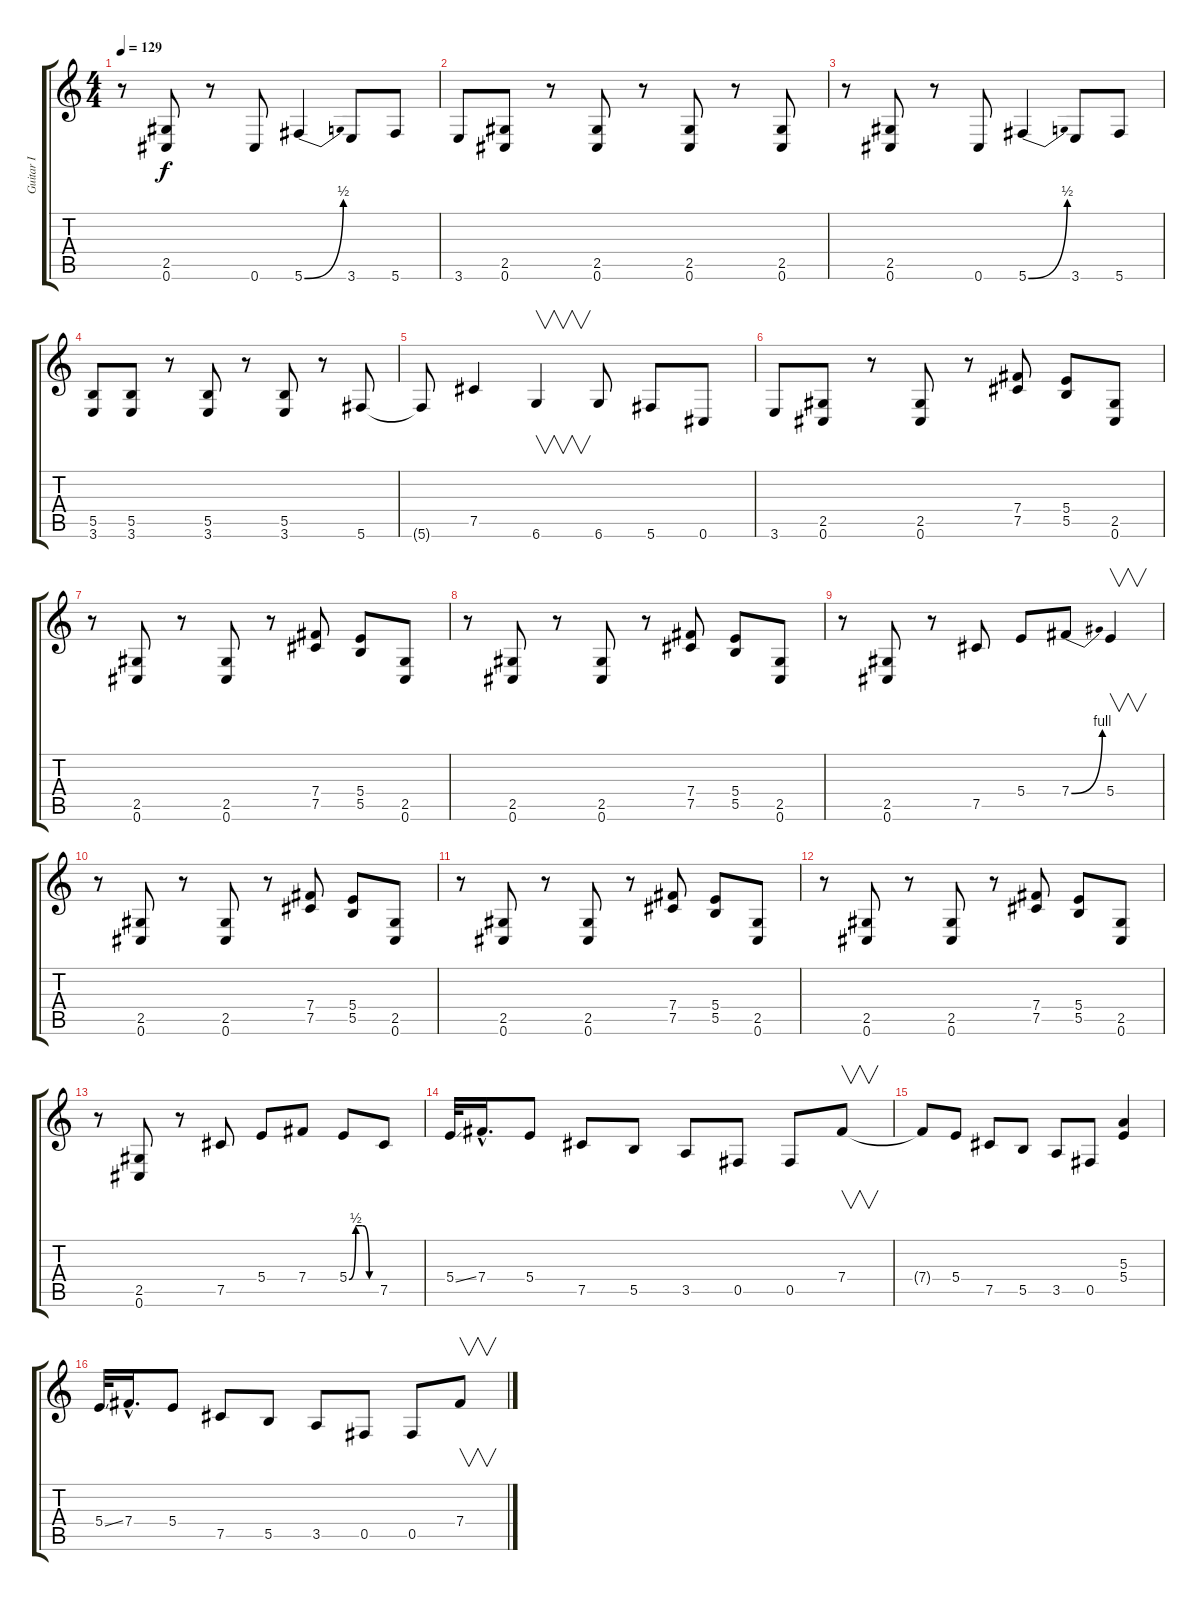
\track ("Guitar I" "Guitar I") {instrument overdrivenguitar}
\staff {score tabs}
\tuning (Db4 Ab3 E3 B2 Gb2 Db2) {hide}
\ts (4 4)
\tempo 129
\clef g2
\ks c
r.8{dy f} (2.5 0.6).8 r.8 0.6.8 5.6{be (bend 0 0 60 2)}.4 3.6.8 5.6.8 |
3.6.8 (2.5 0.6).8 r.8 (2.5 0.6).8 r.8 (2.5 0.6).8 r.8 (2.5 0.6).8 |
r.8 (2.5 0.6).8 r.8 0.6.8 5.6{be (bend 0 0 60 2)}.4 3.6.8 5.6.8 |
(5.5 3.6).8 (5.5 3.6).8 r.8 (5.5 3.6).8 r.8 (5.5 3.6).8 r.8 5.6.8 |
5.6{t}.8 7.5.4 6.6.4{v} 6.6.8 5.6.8 0.6.8 |
3.6.8 (2.5 0.6).8 r.8 (2.5 0.6).8 r.8 (7.4 7.5).8 (5.4 5.5).8 (2.5 0.6).8 |
r.8 (2.5 0.6).8 r.8 (2.5 0.6).8 r.8 (7.4 7.5).8 (5.4 5.5).8 (2.5 0.6).8 |
r.8 (2.5 0.6).8 r.8 (2.5 0.6).8 r.8 (7.4 7.5).8 (5.4 5.5).8 (2.5 0.6).8 |
r.8 (2.5 0.6).8 r.8 7.5.8 5.4.8 7.4{be (bend 0 0 60 4)}.8 5.4.4{v} |
r.8 (2.5 0.6).8 r.8 (2.5 0.6).8 r.8 (7.4 7.5).8 (5.4 5.5).8 (2.5 0.6).8 |
r.8 (2.5 0.6).8 r.8 (2.5 0.6).8 r.8 (7.4 7.5).8 (5.4 5.5).8 (2.5 0.6).8 |
r.8 (2.5 0.6).8 r.8 (2.5 0.6).8 r.8 (7.4 7.5).8 (5.4 5.5).8 (2.5 0.6).8 |
r.8 (2.5 0.6).8 r.8 7.5.8 5.4.8 7.4.8 5.4{be (custom 0 0 15 2 30 2 45 0 60 0)}.8 7.5.8 |
5.4{ss}.32 7.4{hac}.16{d} 5.4.8 7.5.8 5.5.8 3.5.8 0.5.8 0.5.8 7.4.8{v} |
7.4{t}.8 5.4.8 7.5.8 5.5.8 3.5.8 0.5.8 (5.3 5.4).4 |
5.4{ss}.32 7.4{hac}.16{d} 5.4.8 7.5.8 5.5.8 3.5.8 0.5.8 0.5.8 7.4.8{v}
